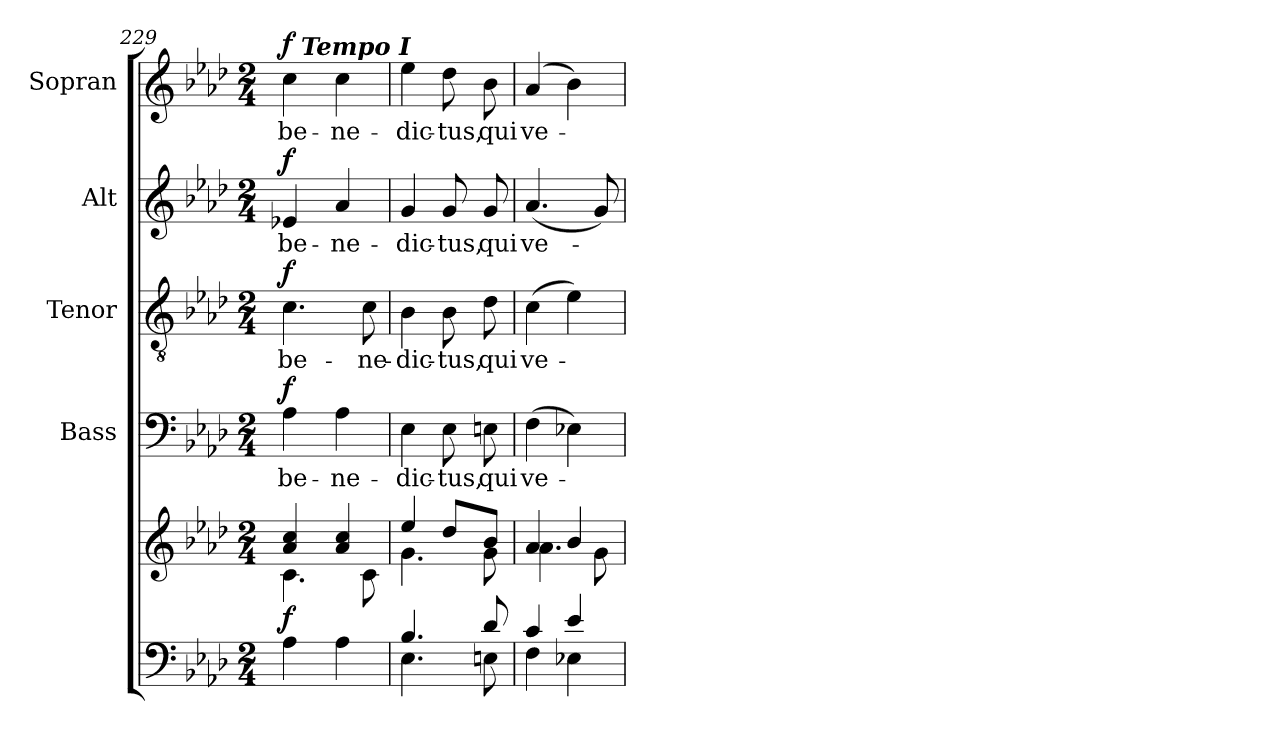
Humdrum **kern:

**kern	**kern	**dynam	**kern	**text	**dynam	**kern	**text	**dynam	**kern	**text	**dynam	**kern	**text	**dynam
*part5	*part5	*part5	*part4	*part4	*part4	*part3	*part3	*part3	*part2	*part2	*part2	*part1	*part1	*part1
*staff6	*staff5	*staff5/6	*staff4	*staff4	*staff4	*staff3	*staff3	*staff3	*staff2	*staff2	*staff2	*staff1	*staff1	*staff1
*	*	*	*I"Bass	*	*	*I"Tenor	*	*	*I"Alt	*	*	*I"Sopran	*	*
*	*	*	*I'B.	*	*	*I'T.	*	*	*I'A.	*	*	*I'S.	*	*
*clefF4	*clefG2	*	*clefF4	*	*	*clefGv2	*	*	*clefG2	*	*	*clefG2	*	*
*k[b-e-a-d-]	*k[b-e-a-d-]	*	*k[b-e-a-d-]	*	*	*k[b-e-a-d-]	*	*	*k[b-e-a-d-]	*	*	*k[b-e-a-d-]	*	*
*A-:	*A-:	*	*A-:	*	*	*A-:	*	*	*A-:	*	*	*A-:	*	*
*M2/4	*M2/4	*	*M2/4	*	*	*M2/4	*	*	*M2/4	*	*	*M2/4	*	*
=229	=229	=229	=229	=229	=229	=229	=229	=229	=229	=229	=229	=229	=229	=229
*	*^	*	*	*	*	*	*	*	*	*	*	*	*	*
!	!	!	!LO:DY:b	!	!LO:LY:b	!LO:DY:a	!	!LO:LY:b	!LO:DY:a	!	!LO:LY:b	!LO:DY:a	!	!LO:LY:b	!LO:DY:b
*	*	*	*	*	*	*	*	*	*	*	*	*	*^	*	*
4A-\	4a-/ 4cc/	4.c\	f	4A-\	be-	f	4.c\	be-	f	4e-X/	be-	f	4cc\	16ryy	be-	f
!	!	!	!	!	!	!	!	!	!	!	!	!	!	!LO:TX:a:Bi:t=Tempo I	!	!
.	.	.	.	.	.	.	.	.	.	.	.	.	.	4..ryy	.	.
!	!	!	!	!	!LO:LY:b	!	!	!	!	!	!LO:LY:b	!	!	!	!LO:LY:b	!
4A-\	4a-/ 4cc/	.	.	4A-\	-ne-	.	.	.	.	4a-/	-ne-	.	4cc\	.	-ne-	.
!	!	!	!	!	!	!	!	!LO:LY:b	!	!	!	!	!	!	!	!
.	.	8c\	.	.	.	.	8c\	-ne-	.	.	.	.	.	.	.	.
=230	=230	=230	=230	=230	=230	=230	=230	=230	=230	=230	=230	=230	=230	=230	=230	=230
*^	*	*	*	*	*	*	*	*	*	*	*	*	*	*	*	*
!	!	!	!	!	!	!LO:LY:b	!	!	!LO:LY:b	!	!	!LO:LY:b	!	!	!	!LO:LY:b	!
*	*	*	*	*	*	*	*	*	*	*	*	*	*	*v	*v	*	*
4.B-/	4.E-\	4ee-/	4.g\	.	4E-\	-dic-	.	4B-\	-dic-	.	4g/	-dic-	.	4ee-\	-dic-	.
!	!	!	!	!	!	!LO:LY:b	!	!	!LO:LY:b	!	!	!LO:LY:b	!	!	!LO:LY:b	!
.	.	8dd-/L	.	.	8E-\	-tus,	.	8B-\	-tus,	.	8g/	-tus,	.	8dd-\	-tus,	.
!	!	!	!	!	!	!LO:LY:b	!	!	!LO:LY:b	!	!	!LO:LY:b	!	!	!LO:LY:b	!
8d-/	8En\	8b-/J	8g\	.	8En\	qui	.	8d-\	qui	.	8g/	qui	.	8b-\	qui	.
=231	=231	=231	=231	=231	=231	=231	=231	=231	=231	=231	=231	=231	=231	=231	=231	=231
!	!	!	!	!	!	!LO:LY:b	!	!	!LO:LY:b	!	!	!LO:LY:b	!	!	!LO:LY:b	!
4c/	4F\	4a-/	4.a-\	.	(>4F\	ve-	.	(>4c\	ve-	.	(<4.a-/	ve-	.	(4a-/	ve-	.
4e-/	4E-X\	4b-/	.	.	4E-X\)	.	.	4e-\)	.	.	.	.	.	4b-\)	.	.
.	.	.	8g\	.	.	.	.	.	.	.	8g/)	.	.	.	.	.
*v	*v	*	*	*	*	*	*	*	*	*	*	*	*	*	*	*
*	*v	*v	*	*	*	*	*	*	*	*	*	*	*	*	*
=	=	=	=	=	=	=	=	=	=	=	=	=	=	=
*-	*-	*-	*-	*-	*-	*-	*-	*-	*-	*-	*-	*-	*-	*-
